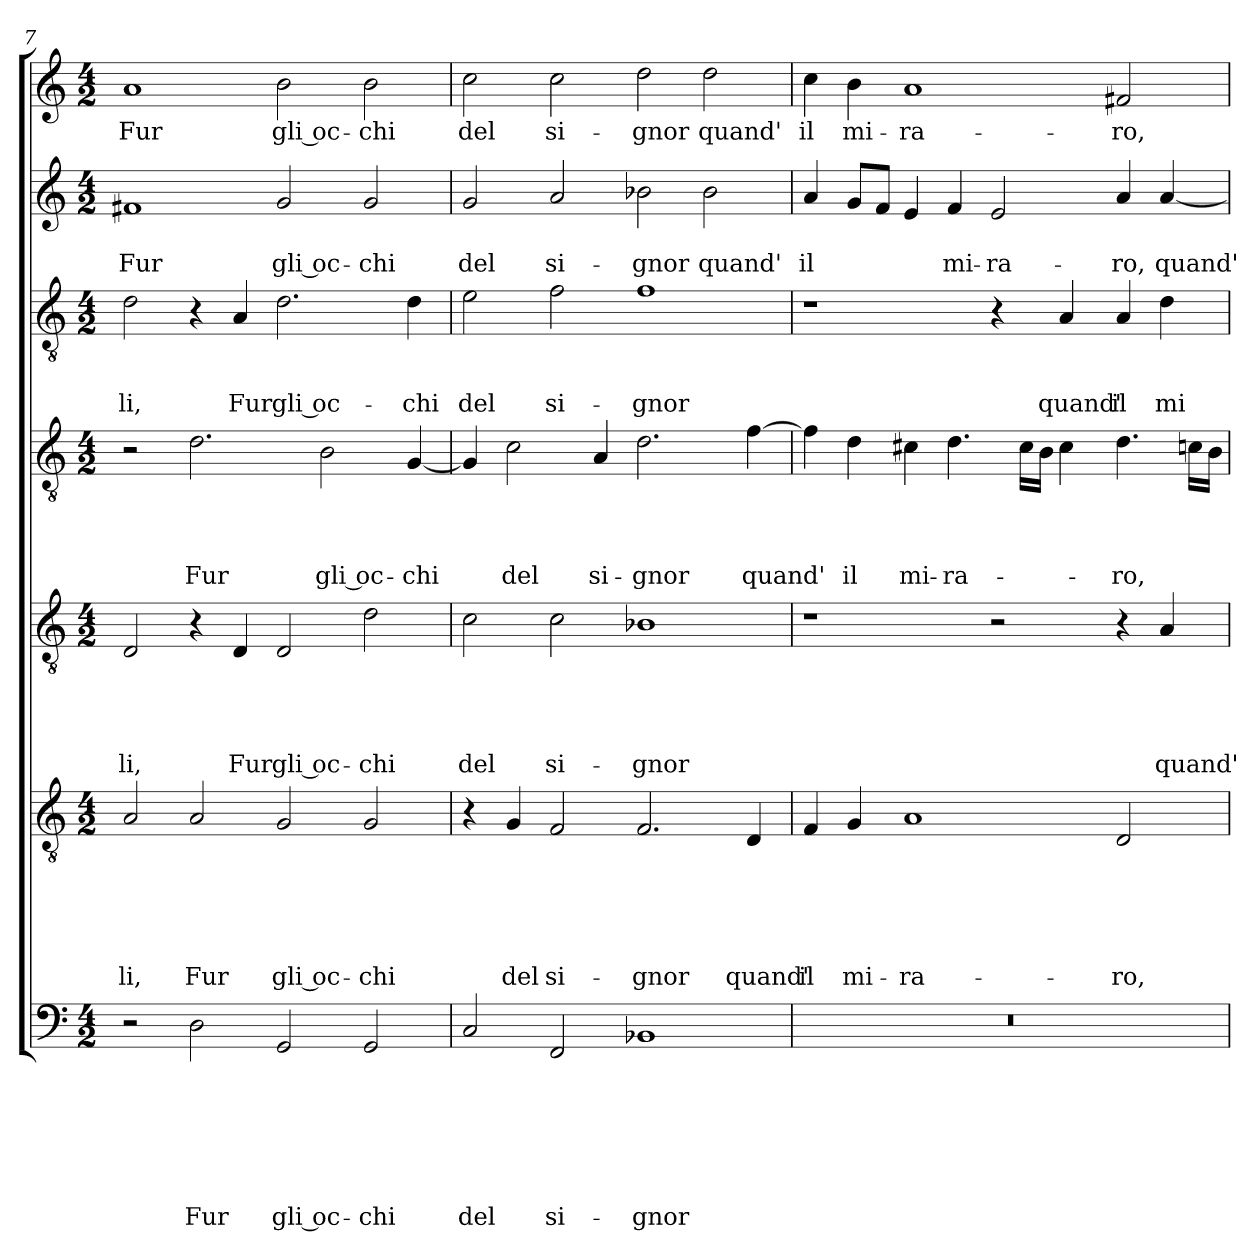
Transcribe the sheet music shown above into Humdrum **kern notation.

**kern	**text	**text	**text	**text	**text	**text	**text	**kern	**text	**text	**text	**text	**text	**text	**kern	**text	**text	**text	**text	**text	**kern	**text	**text	**text	**text	**kern	**text	**text	**text	**kern	**text	**text	**kern	**text
*part7	*part7	*part7	*part7	*part7	*part7	*part7	*part7	*part6	*part6	*part6	*part6	*part6	*part6	*part6	*part5	*part5	*part5	*part5	*part5	*part5	*part4	*part4	*part4	*part4	*part4	*part3	*part3	*part3	*part3	*part2	*part2	*part2	*part1	*part1
*staff7	*staff7	*staff7	*staff7	*staff7	*staff7	*staff7	*staff7	*staff6	*staff6	*staff6	*staff6	*staff6	*staff6	*staff6	*staff5	*staff5	*staff5	*staff5	*staff5	*staff5	*staff4	*staff4	*staff4	*staff4	*staff4	*staff3	*staff3	*staff3	*staff3	*staff2	*staff2	*staff2	*staff1	*staff1
*clefF4	*	*	*	*	*	*	*	*clefGv2	*	*	*	*	*	*	*clefGv2	*	*	*	*	*	*clefGv2	*	*	*	*	*clefGv2	*	*	*	*clefG2	*	*	*clefG2	*
*k[]	*	*	*	*	*	*	*	*k[]	*	*	*	*	*	*	*k[]	*	*	*	*	*	*k[]	*	*	*	*	*k[]	*	*	*	*k[]	*	*	*k[]	*
*a:	*	*	*	*	*	*	*	*a:	*	*	*	*	*	*	*a:	*	*	*	*	*	*a:	*	*	*	*	*a:	*	*	*	*a:	*	*	*a:	*
*M4/2	*	*	*	*	*	*	*	*M4/2	*	*	*	*	*	*	*M4/2	*	*	*	*	*	*M4/2	*	*	*	*	*M4/2	*	*	*	*M4/2	*	*	*M4/2	*
=7	=7	=7	=7	=7	=7	=7	=7	=7	=7	=7	=7	=7	=7	=7	=7	=7	=7	=7	=7	=7	=7	=7	=7	=7	=7	=7	=7	=7	=7	=7	=7	=7	=7	=7
!	!	!	!	!	!	!	!	!	!	!	!	!	!	!LO:LY:b	!	!	!	!	!	!LO:LY:b	!	!	!	!	!	!	!	!	!LO:LY:b	!	!	!LO:LY:b	!	!LO:LY:b
2r	.	.	.	.	.	.	.	2A/	.	.	.	.	.	-li,	2D/	.	.	.	.	-li,	2r	.	.	.	.	2d\	.	.	-li,	1f#X	.	Fur	1a	Fur
!	!	!	!	!	!	!	!LO:LY:b	!	!	!	!	!	!	!LO:LY:b	!	!	!	!	!	!	!	!	!	!	!LO:LY:b	!	!	!	!	!	!	!	!	!
2D\	.	.	.	.	.	.	Fur	2A/	.	.	.	.	.	Fur	4r	.	.	.	.	.	2.d\	.	.	.	Fur	4r	.	.	.	.	.	.	.	.
!	!	!	!	!	!	!	!	!	!	!	!	!	!	!	!	!	!	!	!	!LO:LY:b	!	!	!	!	!	!	!	!	!LO:LY:b	!	!	!	!	!
.	.	.	.	.	.	.	.	.	.	.	.	.	.	.	4D/	.	.	.	.	Fur	.	.	.	.	.	4A/	.	.	Fur	.	.	.	.	.
!	!	!	!	!	!	!	!LO:LY:b	!	!	!	!	!	!	!LO:LY:b	!	!	!	!	!	!LO:LY:b	!	!	!	!	!	!	!	!	!LO:LY:b	!	!	!LO:LY:b	!	!LO:LY:b
2GG/	.	.	.	.	.	.	gli oc-	2G/	.	.	.	.	.	gli oc-	2D/	.	.	.	.	gli oc-	.	.	.	.	.	2.d\	.	.	gli oc-	2g/	.	gli oc-	2b\	gli oc-
!	!	!	!	!	!	!	!	!	!	!	!	!	!	!	!	!	!	!	!	!	!	!	!	!	!LO:LY:b	!	!	!	!	!	!	!	!	!
.	.	.	.	.	.	.	.	.	.	.	.	.	.	.	.	.	.	.	.	.	2B\	.	.	.	gli oc-	.	.	.	.	.	.	.	.	.
!	!	!	!	!	!	!	!LO:LY:b	!	!	!	!	!	!	!LO:LY:b	!	!	!	!	!	!LO:LY:b	!	!	!	!	!	!	!	!	!	!	!	!LO:LY:b	!	!LO:LY:b
2GG/	.	.	.	.	.	.	-chi	2G/	.	.	.	.	.	-chi	2d\	.	.	.	.	-chi	.	.	.	.	.	.	.	.	.	2g/	.	-chi	2b\	-chi
!	!	!	!	!	!	!	!	!	!	!	!	!	!	!	!	!	!	!	!	!	!	!	!	!	!LO:LY:b	!	!	!	!LO:LY:b	!	!	!	!	!
.	.	.	.	.	.	.	.	.	.	.	.	.	.	.	.	.	.	.	.	.	[4G/	.	.	.	-chi	4d\	.	.	-chi	.	.	.	.	.
=8	=8	=8	=8	=8	=8	=8	=8	=8	=8	=8	=8	=8	=8	=8	=8	=8	=8	=8	=8	=8	=8	=8	=8	=8	=8	=8	=8	=8	=8	=8	=8	=8	=8	=8
!	!	!	!	!	!	!	!LO:LY:b	!	!	!	!	!	!	!	!	!	!	!	!	!LO:LY:b	!	!	!	!	!	!	!	!	!LO:LY:b	!	!	!LO:LY:b	!	!LO:LY:b
2C/	.	.	.	.	.	.	del	4r	.	.	.	.	.	.	2c\	.	.	.	.	del	4G/]	.	.	.	.	2e\	.	.	del	2g/	.	del	2cc\	del
!	!	!	!	!	!	!	!	!	!	!	!	!	!	!LO:LY:b	!	!	!	!	!	!	!	!	!	!	!LO:LY:b	!	!	!	!	!	!	!	!	!
.	.	.	.	.	.	.	.	4G/	.	.	.	.	.	del	.	.	.	.	.	.	2c\	.	.	.	del	.	.	.	.	.	.	.	.	.
!	!	!	!	!	!	!	!LO:LY:b	!	!	!	!	!	!	!LO:LY:b	!	!	!	!	!	!LO:LY:b	!	!	!	!	!	!	!	!	!LO:LY:b	!	!	!LO:LY:b	!	!LO:LY:b
2FF/	.	.	.	.	.	.	si-	2F/	.	.	.	.	.	si-	2c\	.	.	.	.	si-	.	.	.	.	.	2f\	.	.	si-	2a/	.	si-	2cc\	si-
!	!	!	!	!	!	!	!	!	!	!	!	!	!	!	!	!	!	!	!	!	!	!	!	!	!LO:LY:b	!	!	!	!	!	!	!	!	!
.	.	.	.	.	.	.	.	.	.	.	.	.	.	.	.	.	.	.	.	.	4A/	.	.	.	si-	.	.	.	.	.	.	.	.	.
!	!	!	!	!	!	!	!LO:LY:b	!	!	!	!	!	!	!LO:LY:b	!	!	!	!	!	!LO:LY:b	!	!	!	!	!LO:LY:b	!	!	!	!LO:LY:b	!	!	!LO:LY:b	!	!LO:LY:b
1BB-X	.	.	.	.	.	.	-gnor	2.F/	.	.	.	.	.	-gnor	1B-X	.	.	.	.	-gnor	2.d\	.	.	.	-gnor	1f	.	.	-gnor	2b-X\	.	-gnor	2dd\	-gnor
!	!	!	!	!	!	!	!	!	!	!	!	!	!	!	!	!	!	!	!	!	!	!	!	!	!	!	!	!	!	!	!	!LO:LY:b	!	!LO:LY:b
.	.	.	.	.	.	.	.	.	.	.	.	.	.	.	.	.	.	.	.	.	.	.	.	.	.	.	.	.	.	2b-\	.	quand'	2dd\	quand'
!	!	!	!	!	!	!	!	!	!	!	!	!	!	!LO:LY:b	!	!	!	!	!	!	!	!	!	!	!LO:LY:b	!	!	!	!	!	!	!	!	!
.	.	.	.	.	.	.	.	4D/	.	.	.	.	.	quand'	.	.	.	.	.	.	[4f\	.	.	.	quand'	.	.	.	.	.	.	.	.	.
!!LO:PB:g=z
=9	=9	=9	=9	=9	=9	=9	=9	=9	=9	=9	=9	=9	=9	=9	=9	=9	=9	=9	=9	=9	=9	=9	=9	=9	=9	=9	=9	=9	=9	=9	=9	=9	=9	=9
!	!	!	!	!	!	!	!	!	!	!	!	!	!	!LO:LY:b	!	!	!	!	!	!	!	!	!	!	!	!	!	!	!	!	!	!LO:LY:b	!	!LO:LY:b
0r	.	.	.	.	.	.	.	4F/	.	.	.	.	.	il	1r	.	.	.	.	.	4f\]	.	.	.	.	1r	.	.	.	4a/	.	il	4cc\	il
!	!	!	!	!	!	!	!	!	!	!	!	!	!	!LO:LY:b	!	!	!	!	!	!	!	!	!	!	!LO:LY:b	!	!	!	!	!	!	!	!	!LO:LY:b
.	.	.	.	.	.	.	.	4G/	.	.	.	.	.	mi-	.	.	.	.	.	.	4d\	.	.	.	il	.	.	.	.	8g/L	.	.	4b\	mi-
.	.	.	.	.	.	.	.	.	.	.	.	.	.	.	.	.	.	.	.	.	.	.	.	.	.	.	.	.	.	8f/J	.	.	.	.
!	!	!	!	!	!	!	!	!	!	!	!	!	!	!LO:LY:b	!	!	!	!	!	!	!	!	!	!	!LO:LY:b	!	!	!	!	!	!	!	!	!LO:LY:b
.	.	.	.	.	.	.	.	1A	.	.	.	.	.	-ra-	.	.	.	.	.	.	4c#X\	.	.	.	mi-	.	.	.	.	4e/	.	.	1a	-ra-
!	!	!	!	!	!	!	!	!	!	!	!	!	!	!	!	!	!	!	!	!	!	!	!	!	!LO:LY:b	!	!	!	!	!	!	!LO:LY:b	!	!
.	.	.	.	.	.	.	.	.	.	.	.	.	.	.	.	.	.	.	.	.	4.d\	.	.	.	-ra-	.	.	.	.	4f/	.	mi-	.	.
!	!	!	!	!	!	!	!	!	!	!	!	!	!	!	!	!	!	!	!	!	!	!	!	!	!	!	!	!	!	!	!	!LO:LY:b	!	!
.	.	.	.	.	.	.	.	.	.	.	.	.	.	.	2r	.	.	.	.	.	.	.	.	.	.	4r	.	.	.	2e/	.	-ra-	.	.
.	.	.	.	.	.	.	.	.	.	.	.	.	.	.	.	.	.	.	.	.	16c#\LL	.	.	.	.	.	.	.	.	.	.	.	.	.
.	.	.	.	.	.	.	.	.	.	.	.	.	.	.	.	.	.	.	.	.	16B\JJ	.	.	.	.	.	.	.	.	.	.	.	.	.
!	!	!	!	!	!	!	!	!	!	!	!	!	!	!	!	!	!	!	!	!	!	!	!	!	!	!	!	!	!LO:LY:b	!	!	!	!	!
.	.	.	.	.	.	.	.	.	.	.	.	.	.	.	.	.	.	.	.	.	4c#\	.	.	.	.	4A/	.	.	quand'	.	.	.	.	.
!	!	!	!	!	!	!	!	!	!	!	!	!	!	!LO:LY:b	!	!	!	!	!	!	!	!	!	!	!LO:LY:b	!	!	!	!LO:LY:b	!	!	!LO:LY:b	!	!LO:LY:b
.	.	.	.	.	.	.	.	2D/	.	.	.	.	.	-ro,	4r	.	.	.	.	.	4.d\	.	.	.	-ro,	4A/	.	.	il	4a/	.	-ro,	2f#X/	-ro,
!	!	!	!	!	!	!	!	!	!	!	!	!	!	!	!	!	!	!	!	!LO:LY:b	!	!	!	!	!	!	!	!	!LO:LY:b	!	!	!LO:LY:b	!	!
.	.	.	.	.	.	.	.	.	.	.	.	.	.	.	4A/	.	.	.	.	quand'	.	.	.	.	.	4d\	.	.	mi-	[4a/	.	quand'	.	.
.	.	.	.	.	.	.	.	.	.	.	.	.	.	.	.	.	.	.	.	.	16cn\LL	.	.	.	.	.	.	.	.	.	.	.	.	.
.	.	.	.	.	.	.	.	.	.	.	.	.	.	.	.	.	.	.	.	.	16B\JJ	.	.	.	.	.	.	.	.	.	.	.	.	.
=	=	=	=	=	=	=	=	=	=	=	=	=	=	=	=	=	=	=	=	=	=	=	=	=	=	=	=	=	=	=	=	=	=	=
*-	*-	*-	*-	*-	*-	*-	*-	*-	*-	*-	*-	*-	*-	*-	*-	*-	*-	*-	*-	*-	*-	*-	*-	*-	*-	*-	*-	*-	*-	*-	*-	*-	*-	*-
